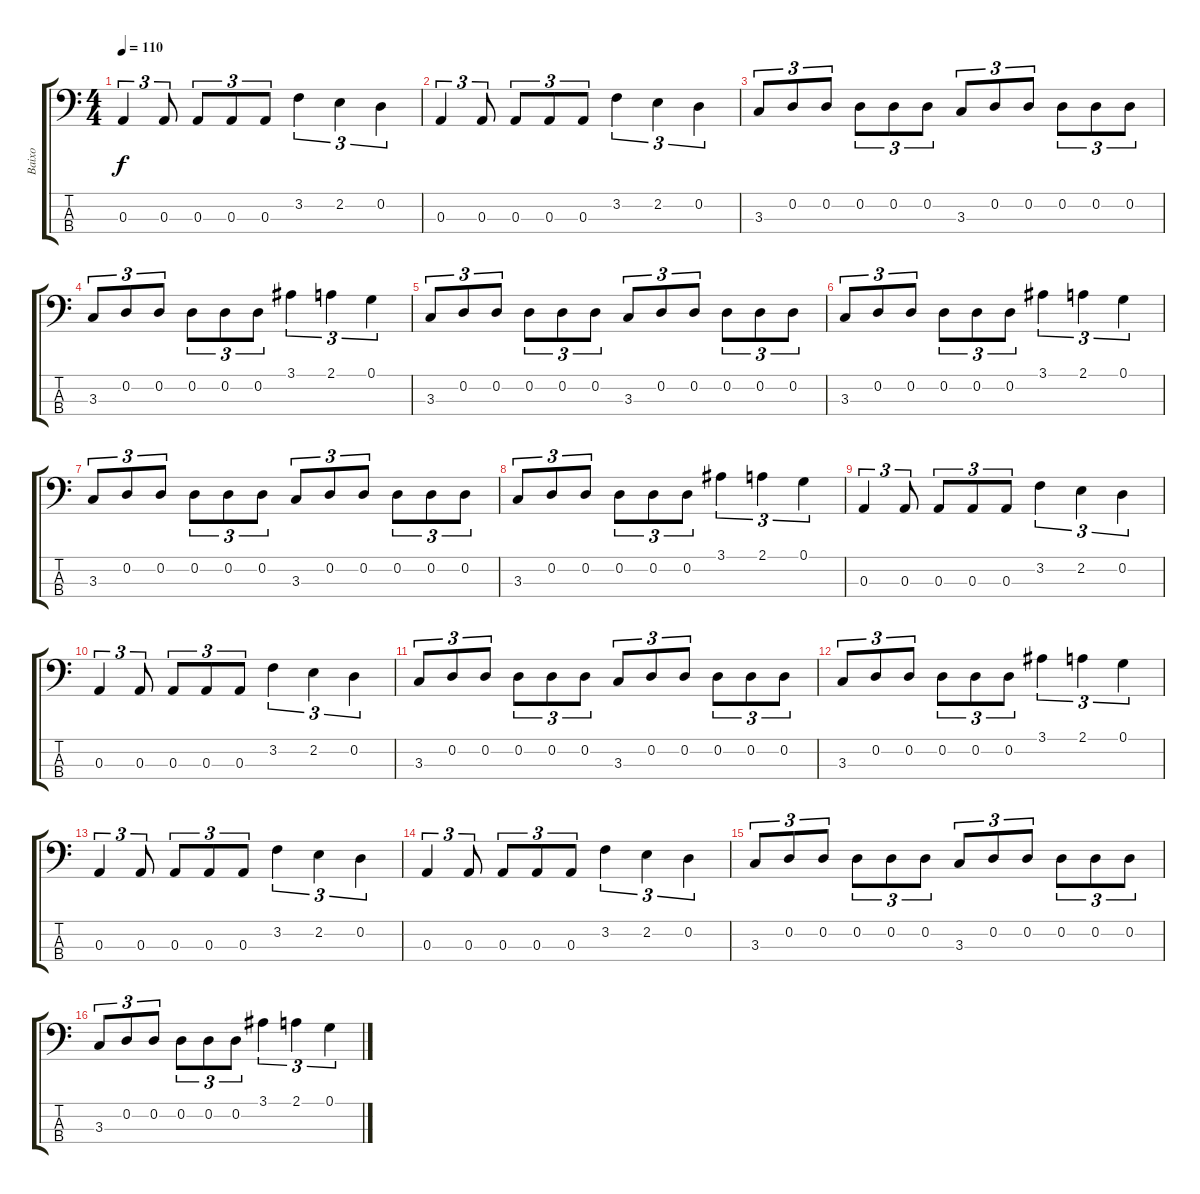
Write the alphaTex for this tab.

\track ("Baixo" "Baixo") {instrument electricbassfinger}
\staff {score tabs}
\tuning (G2 D2 A1 E1) {hide}
\ts (4 4)
\tempo 110
\clef f4
\ks c
0.3.4{tu (3 2) dy f} 0.3.8{tu (3 2)} 0.3.8{tu (3 2)} 0.3.8{tu (3 2)} 0.3.8{tu (3 2)} 3.2.4{tu (3 2)} 2.2.4{tu (3 2)} 0.2.4{tu (3 2)} |
0.3.4{tu (3 2)} 0.3.8{tu (3 2)} 0.3.8{tu (3 2)} 0.3.8{tu (3 2)} 0.3.8{tu (3 2)} 3.2.4{tu (3 2)} 2.2.4{tu (3 2)} 0.2.4{tu (3 2)} |
3.3.8{tu (3 2)} 0.2.8{tu (3 2)} 0.2.8{tu (3 2)} 0.2.8{tu (3 2)} 0.2.8{tu (3 2)} 0.2.8{tu (3 2)} 3.3.8{tu (3 2)} 0.2.8{tu (3 2)} 0.2.8{tu (3 2)} 0.2.8{tu (3 2)} 0.2.8{tu (3 2)} 0.2.8{tu (3 2)} |
3.3.8{tu (3 2)} 0.2.8{tu (3 2)} 0.2.8{tu (3 2)} 0.2.8{tu (3 2)} 0.2.8{tu (3 2)} 0.2.8{tu (3 2)} 3.1.4{tu (3 2)} 2.1.4{tu (3 2)} 0.1.4{tu (3 2)} |
3.3.8{tu (3 2)} 0.2.8{tu (3 2)} 0.2.8{tu (3 2)} 0.2.8{tu (3 2)} 0.2.8{tu (3 2)} 0.2.8{tu (3 2)} 3.3.8{tu (3 2)} 0.2.8{tu (3 2)} 0.2.8{tu (3 2)} 0.2.8{tu (3 2)} 0.2.8{tu (3 2)} 0.2.8{tu (3 2)} |
3.3.8{tu (3 2)} 0.2.8{tu (3 2)} 0.2.8{tu (3 2)} 0.2.8{tu (3 2)} 0.2.8{tu (3 2)} 0.2.8{tu (3 2)} 3.1.4{tu (3 2)} 2.1.4{tu (3 2)} 0.1.4{tu (3 2)} |
3.3.8{tu (3 2)} 0.2.8{tu (3 2)} 0.2.8{tu (3 2)} 0.2.8{tu (3 2)} 0.2.8{tu (3 2)} 0.2.8{tu (3 2)} 3.3.8{tu (3 2)} 0.2.8{tu (3 2)} 0.2.8{tu (3 2)} 0.2.8{tu (3 2)} 0.2.8{tu (3 2)} 0.2.8{tu (3 2)} |
3.3.8{tu (3 2)} 0.2.8{tu (3 2)} 0.2.8{tu (3 2)} 0.2.8{tu (3 2)} 0.2.8{tu (3 2)} 0.2.8{tu (3 2)} 3.1.4{tu (3 2)} 2.1.4{tu (3 2)} 0.1.4{tu (3 2)} |
0.3.4{tu (3 2)} 0.3.8{tu (3 2)} 0.3.8{tu (3 2)} 0.3.8{tu (3 2)} 0.3.8{tu (3 2)} 3.2.4{tu (3 2)} 2.2.4{tu (3 2)} 0.2.4{tu (3 2)} |
0.3.4{tu (3 2)} 0.3.8{tu (3 2)} 0.3.8{tu (3 2)} 0.3.8{tu (3 2)} 0.3.8{tu (3 2)} 3.2.4{tu (3 2)} 2.2.4{tu (3 2)} 0.2.4{tu (3 2)} |
3.3.8{tu (3 2)} 0.2.8{tu (3 2)} 0.2.8{tu (3 2)} 0.2.8{tu (3 2)} 0.2.8{tu (3 2)} 0.2.8{tu (3 2)} 3.3.8{tu (3 2)} 0.2.8{tu (3 2)} 0.2.8{tu (3 2)} 0.2.8{tu (3 2)} 0.2.8{tu (3 2)} 0.2.8{tu (3 2)} |
3.3.8{tu (3 2)} 0.2.8{tu (3 2)} 0.2.8{tu (3 2)} 0.2.8{tu (3 2)} 0.2.8{tu (3 2)} 0.2.8{tu (3 2)} 3.1.4{tu (3 2)} 2.1.4{tu (3 2)} 0.1.4{tu (3 2)} |
0.3.4{tu (3 2)} 0.3.8{tu (3 2)} 0.3.8{tu (3 2)} 0.3.8{tu (3 2)} 0.3.8{tu (3 2)} 3.2.4{tu (3 2)} 2.2.4{tu (3 2)} 0.2.4{tu (3 2)} |
0.3.4{tu (3 2)} 0.3.8{tu (3 2)} 0.3.8{tu (3 2)} 0.3.8{tu (3 2)} 0.3.8{tu (3 2)} 3.2.4{tu (3 2)} 2.2.4{tu (3 2)} 0.2.4{tu (3 2)} |
3.3.8{tu (3 2)} 0.2.8{tu (3 2)} 0.2.8{tu (3 2)} 0.2.8{tu (3 2)} 0.2.8{tu (3 2)} 0.2.8{tu (3 2)} 3.3.8{tu (3 2)} 0.2.8{tu (3 2)} 0.2.8{tu (3 2)} 0.2.8{tu (3 2)} 0.2.8{tu (3 2)} 0.2.8{tu (3 2)} |
3.3.8{tu (3 2)} 0.2.8{tu (3 2)} 0.2.8{tu (3 2)} 0.2.8{tu (3 2)} 0.2.8{tu (3 2)} 0.2.8{tu (3 2)} 3.1.4{tu (3 2)} 2.1.4{tu (3 2)} 0.1.4{tu (3 2)}
